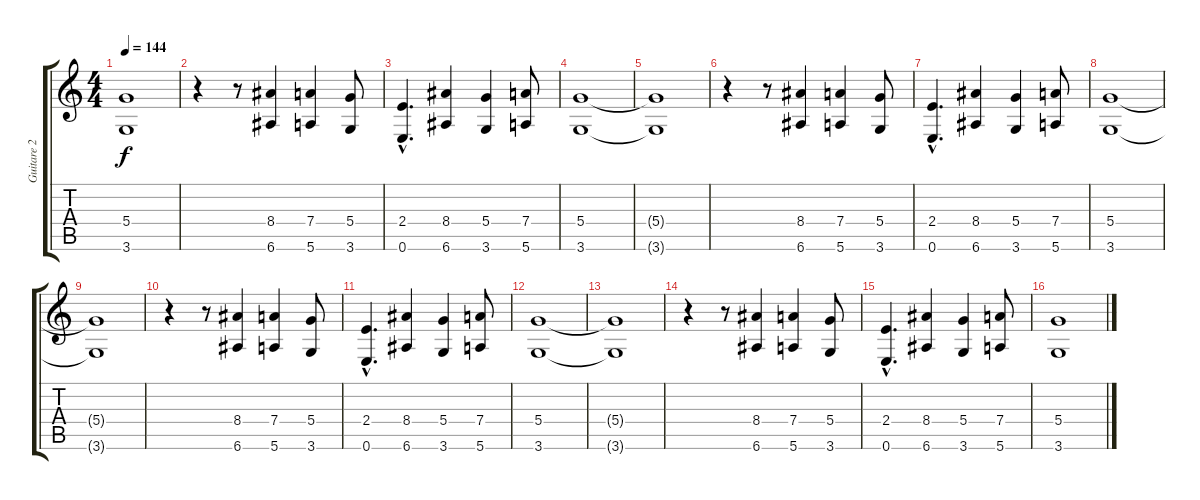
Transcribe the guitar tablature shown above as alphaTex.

\track ("Guitare 2" "Guitare 2") {instrument distortionguitar}
\staff {score tabs}
\tuning (E4 B3 G3 D3 A2 E2) {hide}
\ts (4 4)
\tempo 144
\clef g2
\ks c
(5.4{t} 3.6{t}).1{dy f} |
r.4 r.8 (8.4 6.6).4 (7.4 5.6).4 (5.4 3.6).8 |
(2.4{hac} 0.6{hac}).4{d} (8.4 6.6).4 (5.4 3.6).4 (7.4 5.6).8 |
(5.4 3.6).1 |
(5.4{t} 3.6{t}).1 |
r.4 r.8 (8.4 6.6).4 (7.4 5.6).4 (5.4 3.6).8 |
(2.4{hac} 0.6{hac}).4{d} (8.4 6.6).4 (5.4 3.6).4 (7.4 5.6).8 |
(5.4 3.6).1 |
(5.4{t} 3.6{t}).1 |
r.4 r.8 (8.4 6.6).4 (7.4 5.6).4 (5.4 3.6).8 |
(2.4{hac} 0.6{hac}).4{d} (8.4 6.6).4 (5.4 3.6).4 (7.4 5.6).8 |
(5.4 3.6).1 |
(5.4{t} 3.6{t}).1 |
r.4{volume 15} r.8 (8.4 6.6).4 (7.4 5.6).4 (5.4 3.6).8 |
(2.4{hac} 0.6{hac}).4{d volume 14} (8.4 6.6).4 (5.4 3.6).4 (7.4 5.6).8 |
(5.4 3.6).1{volume 13}
